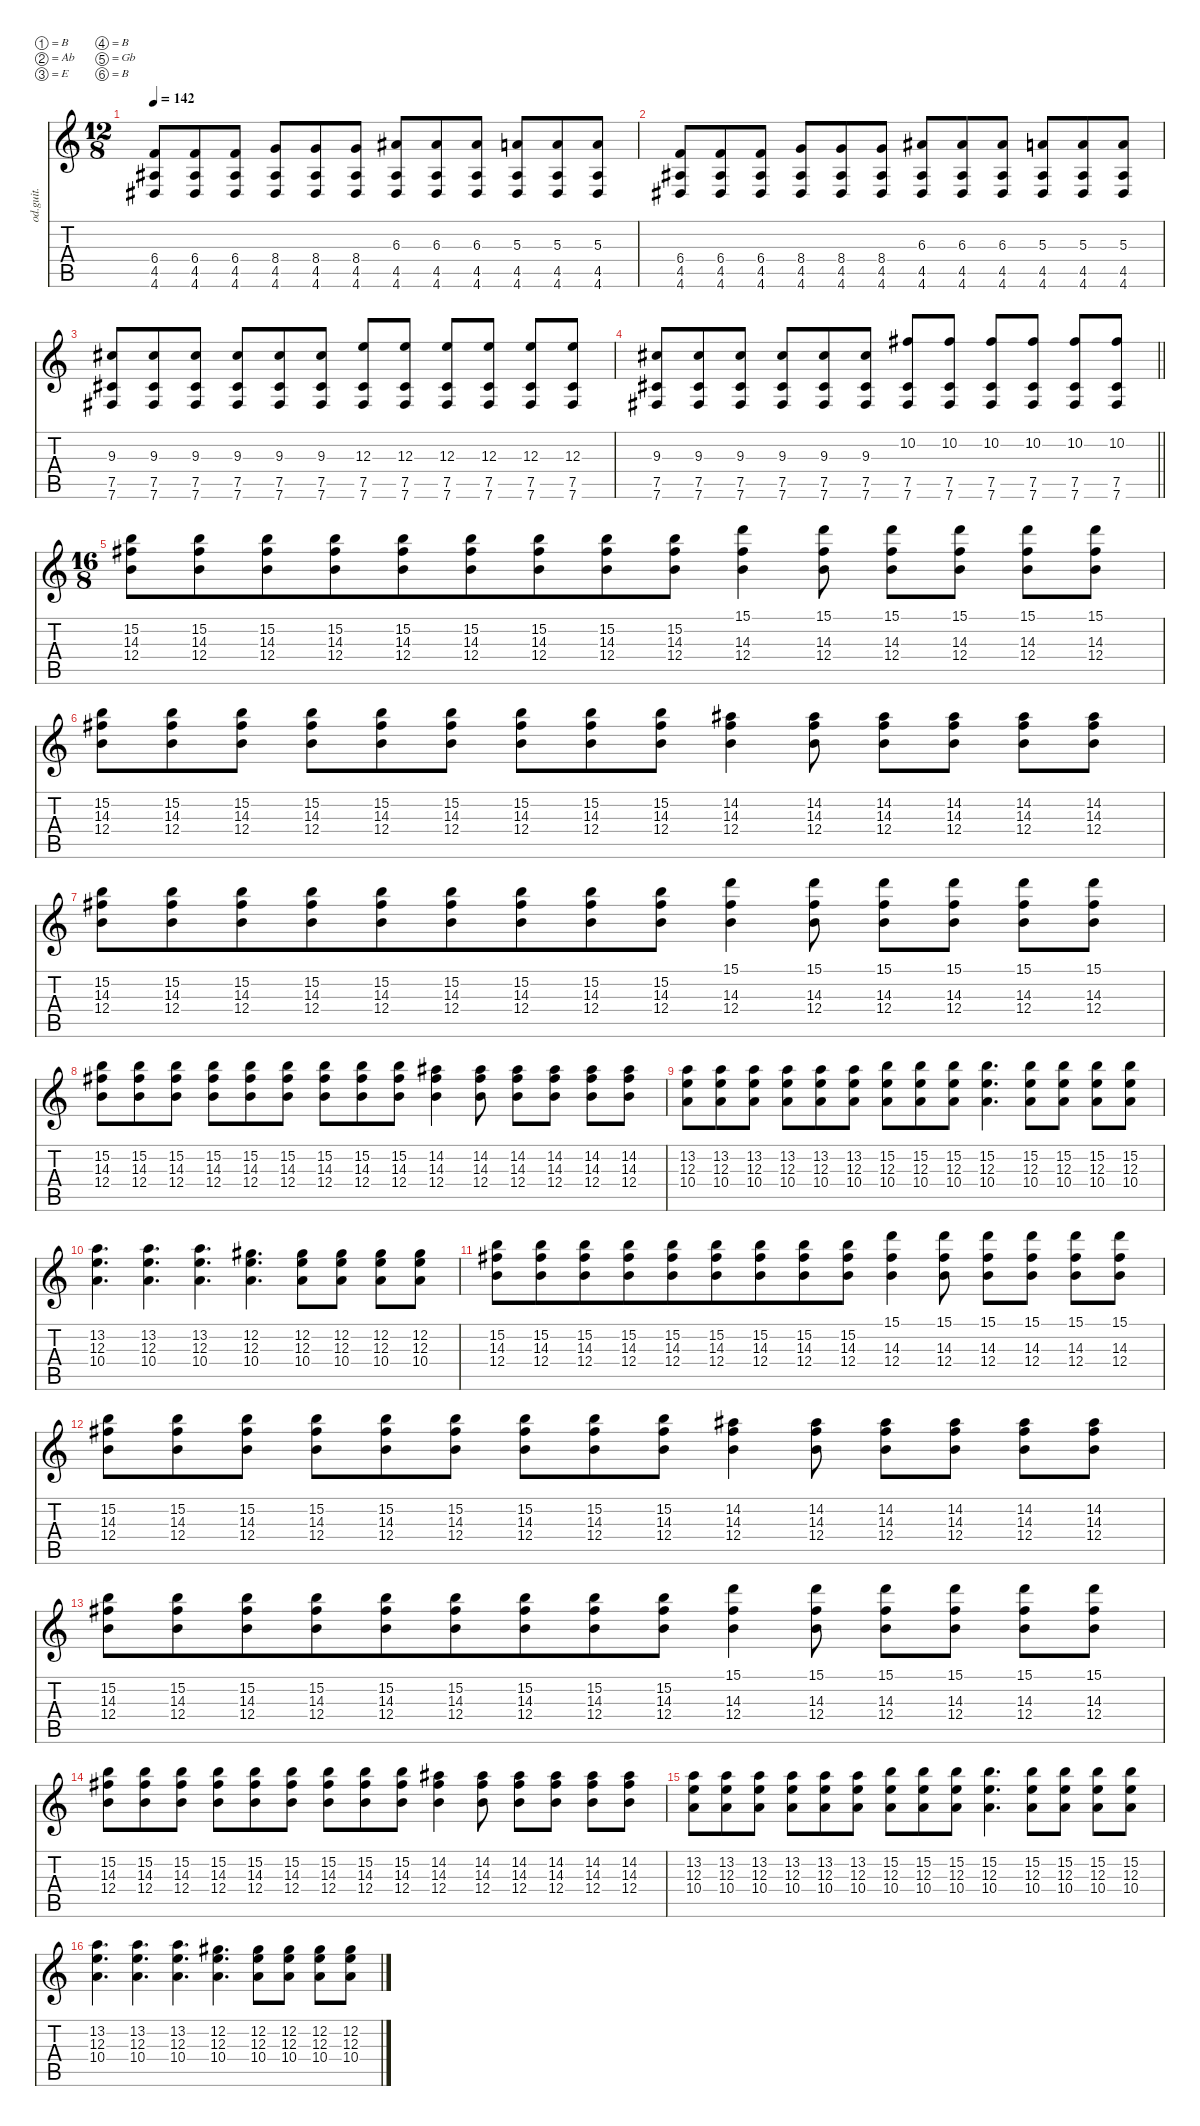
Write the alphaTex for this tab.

\defaultSystemsLayout 4
\hideDynamics
\bracketExtendMode nobrackets
\otherSystemsTrackNameOrientation horizontal
\track ("Guitar2" "od.guit.") {instrument overdrivenguitar}
\staff {score tabs}
\tuning (B3 Ab3 E3 B2 Gb2 B1)
\ts (12 8)
\beaming (8 3 3 3 3)
\tempo 142
\clef g2
\ks c
(6.4 4.5{acc #} 4.6{acc #}).8{dy f beam Up} (6.4 4.5{acc #} 4.6{acc #}).8{beam Up} (6.4 4.5{acc #} 4.6{acc #}).8{beam Up} (8.4 4.5{acc #} 4.6{acc #}).8{beam Up} (8.4 4.5{acc #} 4.6{acc #}).8{beam Up} (8.4 4.5{acc #} 4.6{acc #}).8{beam Up} (6.3{acc #} 4.5{acc #} 4.6{acc #}).8{beam Up} (6.3{acc #} 4.5{acc #} 4.6{acc #}).8{beam Up} (6.3{acc #} 4.5{acc #} 4.6{acc #}).8{beam Up} (5.3 4.5{acc #} 4.6{acc #}).8{beam Up} (5.3 4.5{acc #} 4.6{acc #}).8{beam Up} (5.3 4.5{acc #} 4.6{acc #}).8{beam Up} |
(6.4 4.5{acc #} 4.6{acc #}).8{beam Up} (6.4 4.5{acc #} 4.6{acc #}).8{beam Up} (6.4 4.5{acc #} 4.6{acc #}).8{beam Up} (8.4 4.5{acc #} 4.6{acc #}).8{beam Up} (8.4 4.5{acc #} 4.6{acc #}).8{beam Up} (8.4 4.5{acc #} 4.6{acc #}).8{beam Up} (6.3{acc #} 4.5{acc #} 4.6{acc #}).8{beam Up} (6.3{acc #} 4.5{acc #} 4.6{acc #}).8{beam Up} (6.3{acc #} 4.5{acc #} 4.6{acc #}).8{beam Up} (5.3 4.5{acc #} 4.6{acc #}).8{beam Up} (5.3 4.5{acc #} 4.6{acc #}).8{beam Up} (5.3 4.5{acc #} 4.6{acc #}).8{beam Up} |
(9.3{acc #} 7.5{acc #} 7.6{acc #}).8{beam Up} (9.3{acc #} 7.5{acc #} 7.6{acc #}).8{beam Up} (9.3{acc #} 7.5{acc #} 7.6{acc #}).8{beam Up} (9.3{acc #} 7.5{acc #} 7.6{acc #}).8{beam Up} (9.3{acc #} 7.5{acc #} 7.6{acc #}).8{beam Up} (9.3{acc #} 7.5{acc #} 7.6{acc #}).8{beam Up} (12.3 7.5{acc #} 7.6{acc #}).8{beam Up} (12.3 7.5{acc #} 7.6{acc #}).8{beam Up beam split} (12.3 7.5{acc #} 7.6{acc #}).8{beam Up beam merge} (12.3 7.5{acc #} 7.6{acc #}).8{beam Up beam split} (12.3 7.5{acc #} 7.6{acc #}).8{beam Up} (12.3 7.5{acc #} 7.6{acc #}).8{beam Up} |
\barLineRight lightlight
(9.3{acc #} 7.5{acc #} 7.6{acc #}).8{beam Up} (9.3{acc #} 7.5{acc #} 7.6{acc #}).8{beam Up} (9.3{acc #} 7.5{acc #} 7.6{acc #}).8{beam Up} (9.3{acc #} 7.5{acc #} 7.6{acc #}).8{beam Up} (9.3{acc #} 7.5{acc #} 7.6{acc #}).8{beam Up} (9.3{acc #} 7.5{acc #} 7.6{acc #}).8{beam Up} (10.2{acc #} 7.5{acc #} 7.6{acc #}).8{beam Up} (10.2{acc #} 7.5{acc #} 7.6{acc #}).8{beam Up beam split} (10.2{acc #} 7.5{acc #} 7.6{acc #}).8{beam Up beam merge} (10.2{acc #} 7.5{acc #} 7.6{acc #}).8{beam Up beam split} (10.2{acc #} 7.5{acc #} 7.6{acc #}).8{beam Up} (10.2{acc #} 7.5{acc #} 7.6{acc #}).8{beam Up} |
\ts (16 8)
\beaming (8 16)
(15.2 14.3{acc #} 12.4).8{beam Down beam merge} (15.2 14.3{acc #} 12.4).8{beam Down beam merge} (15.2 14.3{acc #} 12.4).8{beam Down} (15.2 14.3{acc #} 12.4).8{beam Down beam merge} (15.2 14.3{acc #} 12.4).8{beam Down beam merge} (15.2 14.3{acc #} 12.4).8{beam Down} (15.2 14.3{acc #} 12.4).8{beam Down beam merge} (15.2 14.3{acc #} 12.4).8{beam Down beam merge} (15.2 14.3{acc #} 12.4).8{beam Down} (15.1 14.3{acc #} 12.4).4{beam Down beam split} (15.1 14.3{acc #} 12.4).8{beam Down beam split} (15.1 14.3{acc #} 12.4).8{beam Down beam merge} (15.1 14.3{acc #} 12.4).8{beam Down beam split} (15.1 14.3{acc #} 12.4).8{beam Down beam merge} (15.1 14.3{acc #} 12.4).8{beam Down} |
(15.2 14.3{acc #} 12.4).8{beam Down beam merge} (15.2 14.3{acc #} 12.4).8{beam Down beam merge} (15.2 14.3{acc #} 12.4).8{beam Down beam split} (15.2 14.3{acc #} 12.4).8{beam Down beam merge} (15.2 14.3{acc #} 12.4).8{beam Down beam merge} (15.2 14.3{acc #} 12.4).8{beam Down beam split} (15.2 14.3{acc #} 12.4).8{beam Down beam merge} (15.2 14.3{acc #} 12.4).8{beam Down beam merge} (15.2 14.3{acc #} 12.4).8{beam Down} (14.2{acc #} 14.3{acc #} 12.4).4{beam Down beam split} (14.2{acc #} 14.3{acc #} 12.4).8{beam Down beam split} (14.2{acc #} 14.3{acc #} 12.4).8{beam Down beam merge} (14.2{acc #} 14.3{acc #} 12.4).8{beam Down beam split} (14.2{acc #} 14.3{acc #} 12.4).8{beam Down beam merge} (14.2{acc #} 14.3{acc #} 12.4).8{beam Down} |
(15.2 14.3{acc #} 12.4).8{beam Down beam merge} (15.2 14.3{acc #} 12.4).8{beam Down beam merge} (15.2 14.3{acc #} 12.4).8{beam Down} (15.2 14.3{acc #} 12.4).8{beam Down beam merge} (15.2 14.3{acc #} 12.4).8{beam Down beam merge} (15.2 14.3{acc #} 12.4).8{beam Down} (15.2 14.3{acc #} 12.4).8{beam Down beam merge} (15.2 14.3{acc #} 12.4).8{beam Down beam merge} (15.2 14.3{acc #} 12.4).8{beam Down} (15.1 14.3{acc #} 12.4).4{beam Down beam split} (15.1 14.3{acc #} 12.4).8{beam Down beam split} (15.1 14.3{acc #} 12.4).8{beam Down beam merge} (15.1 14.3{acc #} 12.4).8{beam Down beam split} (15.1 14.3{acc #} 12.4).8{beam Down beam merge} (15.1 14.3{acc #} 12.4).8{beam Down} |
(15.2 14.3{acc #} 12.4).8{beam Down beam merge} (15.2 14.3{acc #} 12.4).8{beam Down beam merge} (15.2 14.3{acc #} 12.4).8{beam Down beam split} (15.2 14.3{acc #} 12.4).8{beam Down beam merge} (15.2 14.3{acc #} 12.4).8{beam Down beam merge} (15.2 14.3{acc #} 12.4).8{beam Down beam split} (15.2 14.3{acc #} 12.4).8{beam Down beam merge} (15.2 14.3{acc #} 12.4).8{beam Down beam merge} (15.2 14.3{acc #} 12.4).8{beam Down} (14.2{acc #} 14.3{acc #} 12.4).4{beam Down beam split} (14.2{acc #} 14.3{acc #} 12.4).8{beam Down beam split} (14.2{acc #} 14.3{acc #} 12.4).8{beam Down beam merge} (14.2{acc #} 14.3{acc #} 12.4).8{beam Down beam split} (14.2{acc #} 14.3{acc #} 12.4).8{beam Down beam merge} (14.2{acc #} 14.3{acc #} 12.4).8{beam Down} |
(13.2 12.3 10.4).8{beam Down beam merge} (13.2 12.3 10.4).8{beam Down beam merge} (13.2 12.3 10.4).8{beam Down beam split} (13.2 12.3 10.4).8{beam Down beam merge} (13.2 12.3 10.4).8{beam Down beam merge} (13.2 12.3 10.4).8{beam Down beam split} (15.2 12.3 10.4).8{beam Down beam merge} (15.2 12.3 10.4).8{beam Down beam merge} (15.2 12.3 10.4).8{beam Down} (15.2 12.3 10.4).4{d beam Down beam split} (15.2 12.3 10.4).8{beam Down beam merge} (15.2 12.3 10.4).8{beam Down beam split} (15.2 12.3 10.4).8{beam Down beam merge} (15.2 12.3 10.4).8{beam Down} |
(13.2 12.3 10.4).4{d beam Down} (13.2 12.3 10.4).4{d beam Down} (13.2 12.3 10.4).4{d beam Down} (12.2{acc #} 12.3 10.4).4{d beam Down beam split} (12.2{acc #} 12.3 10.4).8{beam Down beam merge} (12.2{acc #} 12.3 10.4).8{beam Down beam split} (12.2{acc #} 12.3 10.4).8{beam Down beam merge} (12.2{acc #} 12.3 10.4).8{beam Down} |
(15.2 14.3{acc #} 12.4).8{beam Down beam merge} (15.2 14.3{acc #} 12.4).8{beam Down beam merge} (15.2 14.3{acc #} 12.4).8{beam Down} (15.2 14.3{acc #} 12.4).8{beam Down beam merge} (15.2 14.3{acc #} 12.4).8{beam Down beam merge} (15.2 14.3{acc #} 12.4).8{beam Down} (15.2 14.3{acc #} 12.4).8{beam Down beam merge} (15.2 14.3{acc #} 12.4).8{beam Down beam merge} (15.2 14.3{acc #} 12.4).8{beam Down} (15.1 14.3{acc #} 12.4).4{beam Down beam split} (15.1 14.3{acc #} 12.4).8{beam Down beam split} (15.1 14.3{acc #} 12.4).8{beam Down beam merge} (15.1 14.3{acc #} 12.4).8{beam Down beam split} (15.1 14.3{acc #} 12.4).8{beam Down beam merge} (15.1 14.3{acc #} 12.4).8{beam Down} |
(15.2 14.3{acc #} 12.4).8{beam Down beam merge} (15.2 14.3{acc #} 12.4).8{beam Down beam merge} (15.2 14.3{acc #} 12.4).8{beam Down beam split} (15.2 14.3{acc #} 12.4).8{beam Down beam merge} (15.2 14.3{acc #} 12.4).8{beam Down beam merge} (15.2 14.3{acc #} 12.4).8{beam Down beam split} (15.2 14.3{acc #} 12.4).8{beam Down beam merge} (15.2 14.3{acc #} 12.4).8{beam Down beam merge} (15.2 14.3{acc #} 12.4).8{beam Down} (14.2{acc #} 14.3{acc #} 12.4).4{beam Down beam split} (14.2{acc #} 14.3{acc #} 12.4).8{beam Down beam split} (14.2{acc #} 14.3{acc #} 12.4).8{beam Down beam merge} (14.2{acc #} 14.3{acc #} 12.4).8{beam Down beam split} (14.2{acc #} 14.3{acc #} 12.4).8{beam Down beam merge} (14.2{acc #} 14.3{acc #} 12.4).8{beam Down} |
(15.2 14.3{acc #} 12.4).8{beam Down beam merge} (15.2 14.3{acc #} 12.4).8{beam Down beam merge} (15.2 14.3{acc #} 12.4).8{beam Down} (15.2 14.3{acc #} 12.4).8{beam Down beam merge} (15.2 14.3{acc #} 12.4).8{beam Down beam merge} (15.2 14.3{acc #} 12.4).8{beam Down} (15.2 14.3{acc #} 12.4).8{beam Down beam merge} (15.2 14.3{acc #} 12.4).8{beam Down beam merge} (15.2 14.3{acc #} 12.4).8{beam Down} (15.1 14.3{acc #} 12.4).4{beam Down beam split} (15.1 14.3{acc #} 12.4).8{beam Down beam split} (15.1 14.3{acc #} 12.4).8{beam Down beam merge} (15.1 14.3{acc #} 12.4).8{beam Down beam split} (15.1 14.3{acc #} 12.4).8{beam Down beam merge} (15.1 14.3{acc #} 12.4).8{beam Down} |
(15.2 14.3{acc #} 12.4).8{beam Down beam merge} (15.2 14.3{acc #} 12.4).8{beam Down beam merge} (15.2 14.3{acc #} 12.4).8{beam Down beam split} (15.2 14.3{acc #} 12.4).8{beam Down beam merge} (15.2 14.3{acc #} 12.4).8{beam Down beam merge} (15.2 14.3{acc #} 12.4).8{beam Down beam split} (15.2 14.3{acc #} 12.4).8{beam Down beam merge} (15.2 14.3{acc #} 12.4).8{beam Down beam merge} (15.2 14.3{acc #} 12.4).8{beam Down} (14.2{acc #} 14.3{acc #} 12.4).4{beam Down beam split} (14.2{acc #} 14.3{acc #} 12.4).8{beam Down beam split} (14.2{acc #} 14.3{acc #} 12.4).8{beam Down beam merge} (14.2{acc #} 14.3{acc #} 12.4).8{beam Down beam split} (14.2{acc #} 14.3{acc #} 12.4).8{beam Down beam merge} (14.2{acc #} 14.3{acc #} 12.4).8{beam Down} |
(13.2 12.3 10.4).8{beam Down beam merge} (13.2 12.3 10.4).8{beam Down beam merge} (13.2 12.3 10.4).8{beam Down beam split} (13.2 12.3 10.4).8{beam Down beam merge} (13.2 12.3 10.4).8{beam Down beam merge} (13.2 12.3 10.4).8{beam Down beam split} (15.2 12.3 10.4).8{beam Down beam merge} (15.2 12.3 10.4).8{beam Down beam merge} (15.2 12.3 10.4).8{beam Down} (15.2 12.3 10.4).4{d beam Down beam split} (15.2 12.3 10.4).8{beam Down beam merge} (15.2 12.3 10.4).8{beam Down beam split} (15.2 12.3 10.4).8{beam Down beam merge} (15.2 12.3 10.4).8{beam Down} |
(13.2 12.3 10.4).4{d beam Down} (13.2 12.3 10.4).4{d beam Down} (13.2 12.3 10.4).4{d beam Down} (12.2{acc #} 12.3 10.4).4{d beam Down beam split} (12.2{acc #} 12.3 10.4).8{beam Down beam merge} (12.2{acc #} 12.3 10.4).8{beam Down beam split} (12.2{acc #} 12.3 10.4).8{beam Down beam merge} (12.2{acc #} 12.3 10.4).8{beam Down}
